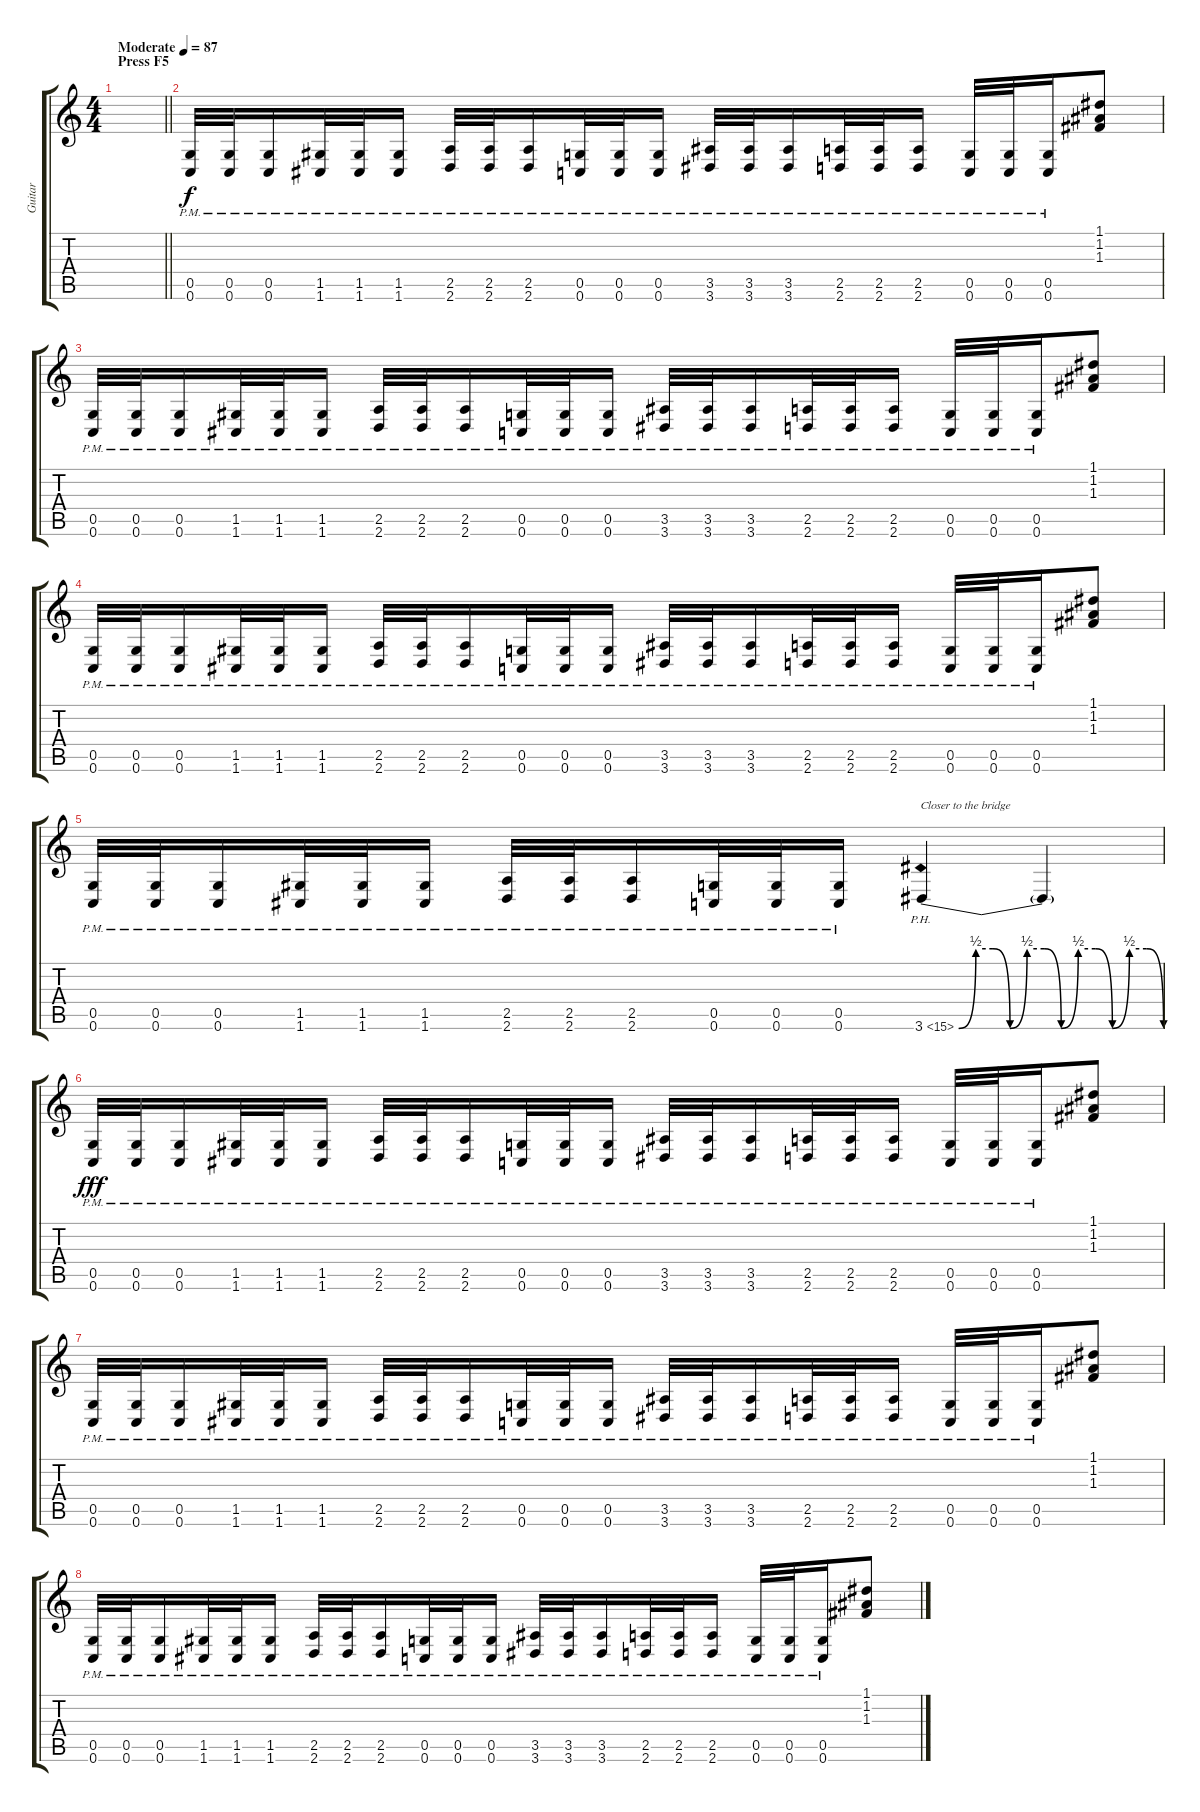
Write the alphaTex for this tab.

\track ("Guitar" "Guitar") {instrument overdrivenguitar}
\staff {score tabs}
\tuning (D4 A3 F3 C3 G2 C2) {hide}
\ts (4 4)
\section ("" "Press F5")
\tempo (87 "Moderate")
\clef g2
\barLineRight lightlight
\ks c
|
(0.5{pm} 0.6{pm}).32 (0.5{pm} 0.6{pm}).32 (0.5{pm} 0.6{pm}).16 (1.5{pm} 1.6{pm}).32 (1.5{pm} 1.6{pm}).32 (1.5{pm} 1.6{pm}).16 (2.5{pm} 2.6{pm}).32 (2.5{pm} 2.6{pm}).32 (2.5{pm} 2.6{pm}).16 (0.5{pm} 0.6{pm}).32 (0.5{pm} 0.6{pm}).32 (0.5{pm} 0.6{pm}).16 (3.5{pm} 3.6{pm}).32 (3.5{pm} 3.6{pm}).32 (3.5{pm} 3.6{pm}).16 (2.5{pm} 2.6{pm}).32 (2.5{pm} 2.6{pm}).32 (2.5{pm} 2.6{pm}).16 (0.5{pm} 0.6{pm}).32 (0.5{pm} 0.6{pm}).32 (0.5{pm} 0.6{pm}).16 (1.1 1.2 1.3).8 |
(0.5{pm} 0.6{pm}).32 (0.5{pm} 0.6{pm}).32 (0.5{pm} 0.6{pm}).16 (1.5{pm} 1.6{pm}).32 (1.5{pm} 1.6{pm}).32 (1.5{pm} 1.6{pm}).16 (2.5{pm} 2.6{pm}).32 (2.5{pm} 2.6{pm}).32 (2.5{pm} 2.6{pm}).16 (0.5{pm} 0.6{pm}).32 (0.5{pm} 0.6{pm}).32 (0.5{pm} 0.6{pm}).16 (3.5{pm} 3.6{pm}).32 (3.5{pm} 3.6{pm}).32 (3.5{pm} 3.6{pm}).16 (2.5{pm} 2.6{pm}).32 (2.5{pm} 2.6{pm}).32 (2.5{pm} 2.6{pm}).16 (0.5{pm} 0.6{pm}).32 (0.5{pm} 0.6{pm}).32 (0.5{pm} 0.6{pm}).16 (1.1 1.2 1.3).8 |
(0.5{pm} 0.6{pm}).32 (0.5{pm} 0.6{pm}).32 (0.5{pm} 0.6{pm}).16 (1.5{pm} 1.6{pm}).32 (1.5{pm} 1.6{pm}).32 (1.5{pm} 1.6{pm}).16 (2.5{pm} 2.6{pm}).32 (2.5{pm} 2.6{pm}).32 (2.5{pm} 2.6{pm}).16 (0.5{pm} 0.6{pm}).32 (0.5{pm} 0.6{pm}).32 (0.5{pm} 0.6{pm}).16 (3.5{pm} 3.6{pm}).32 (3.5{pm} 3.6{pm}).32 (3.5{pm} 3.6{pm}).16 (2.5{pm} 2.6{pm}).32 (2.5{pm} 2.6{pm}).32 (2.5{pm} 2.6{pm}).16 (0.5{pm} 0.6{pm}).32 (0.5{pm} 0.6{pm}).32 (0.5{pm} 0.6{pm}).16 (1.1 1.2 1.3).8 |
(0.5{pm} 0.6{pm}).32 (0.5{pm} 0.6{pm}).32 (0.5{pm} 0.6{pm}).16 (1.5{pm} 1.6{pm}).32 (1.5{pm} 1.6{pm}).32 (1.5{pm} 1.6{pm}).16 (2.5{pm} 2.6{pm}).32 (2.5{pm} 2.6{pm}).32 (2.5{pm} 2.6{pm}).16 (0.5{pm} 0.6{pm}).32 (0.5{pm} 0.6{pm}).32 (0.5{pm} 0.6{pm}).16 3.6{be (custom 0 0 5 2 10 2 15 0 20 2 25 2 30 0 35 2 40 2 45 0 50 2 55 2 60 0) ph 12}.4{txt "Closer to the bridge"} 3.6{t}.4{dy f} |
(0.5{pm} 0.6{pm}).32{dy fff} (0.5{pm} 0.6{pm}).32 (0.5{pm} 0.6{pm}).16 (1.5{pm} 1.6{pm}).32 (1.5{pm} 1.6{pm}).32 (1.5{pm} 1.6{pm}).16 (2.5{pm} 2.6{pm}).32 (2.5{pm} 2.6{pm}).32 (2.5{pm} 2.6{pm}).16 (0.5{pm} 0.6{pm}).32 (0.5{pm} 0.6{pm}).32 (0.5{pm} 0.6{pm}).16 (3.5{pm} 3.6{pm}).32 (3.5{pm} 3.6{pm}).32 (3.5{pm} 3.6{pm}).16 (2.5{pm} 2.6{pm}).32 (2.5{pm} 2.6{pm}).32 (2.5{pm} 2.6{pm}).16 (0.5{pm} 0.6{pm}).32 (0.5{pm} 0.6{pm}).32 (0.5{pm} 0.6{pm}).16 (1.1 1.2 1.3).8 |
(0.5{pm} 0.6{pm}).32 (0.5{pm} 0.6{pm}).32 (0.5{pm} 0.6{pm}).16 (1.5{pm} 1.6{pm}).32 (1.5{pm} 1.6{pm}).32 (1.5{pm} 1.6{pm}).16 (2.5{pm} 2.6{pm}).32 (2.5{pm} 2.6{pm}).32 (2.5{pm} 2.6{pm}).16 (0.5{pm} 0.6{pm}).32 (0.5{pm} 0.6{pm}).32 (0.5{pm} 0.6{pm}).16 (3.5{pm} 3.6{pm}).32 (3.5{pm} 3.6{pm}).32 (3.5{pm} 3.6{pm}).16 (2.5{pm} 2.6{pm}).32 (2.5{pm} 2.6{pm}).32 (2.5{pm} 2.6{pm}).16 (0.5{pm} 0.6{pm}).32 (0.5{pm} 0.6{pm}).32 (0.5{pm} 0.6{pm}).16 (1.1 1.2 1.3).8 |
(0.5{pm} 0.6{pm}).32 (0.5{pm} 0.6{pm}).32 (0.5{pm} 0.6{pm}).16 (1.5{pm} 1.6{pm}).32 (1.5{pm} 1.6{pm}).32 (1.5{pm} 1.6{pm}).16 (2.5{pm} 2.6{pm}).32 (2.5{pm} 2.6{pm}).32 (2.5{pm} 2.6{pm}).16 (0.5{pm} 0.6{pm}).32 (0.5{pm} 0.6{pm}).32 (0.5{pm} 0.6{pm}).16 (3.5{pm} 3.6{pm}).32 (3.5{pm} 3.6{pm}).32 (3.5{pm} 3.6{pm}).16 (2.5{pm} 2.6{pm}).32 (2.5{pm} 2.6{pm}).32 (2.5{pm} 2.6{pm}).16 (0.5{pm} 0.6{pm}).32 (0.5{pm} 0.6{pm}).32 (0.5{pm} 0.6{pm}).16 (1.1 1.2 1.3).8
